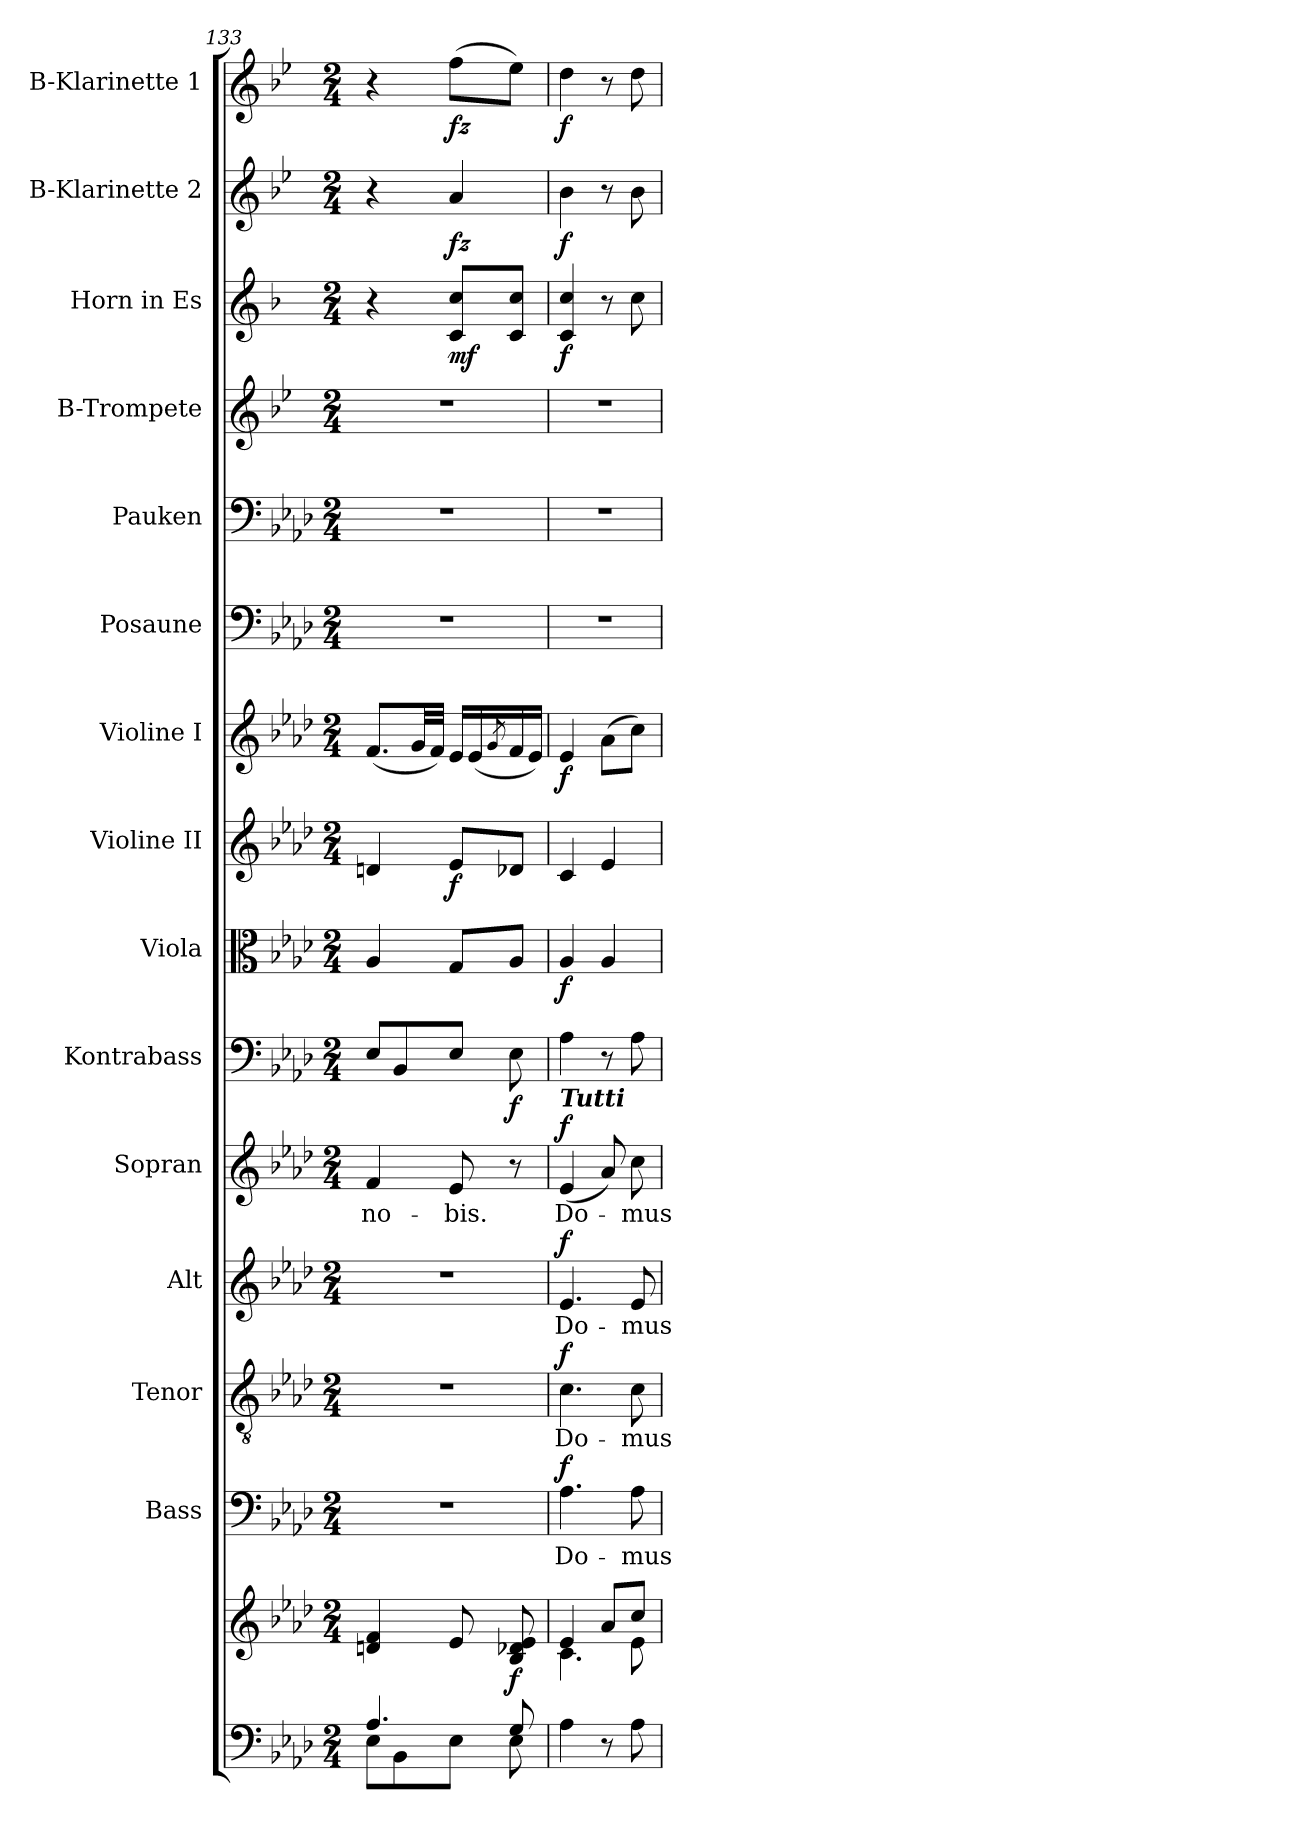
**kern	**kern	**dynam	**kern	**text	**dynam	**kern	**text	**dynam	**kern	**text	**dynam	**kern	**text	**dynam	**kern	**dynam	**kern	**dynam	**kern	**dynam	**kern	**dynam	**kern	**kern	**kern	**kern	**dynam	**kern	**dynam	**kern	**dynam
*part15	*part15	*part15	*part14	*part14	*part14	*part13	*part13	*part13	*part12	*part12	*part12	*part11	*part11	*part11	*part10	*part10	*part9	*part9	*part8	*part8	*part7	*part7	*part6	*part5	*part4	*part3	*part3	*part2	*part2	*part1	*part1
*staff16	*staff15	*staff15/16	*staff14	*staff14	*staff14	*staff13	*staff13	*staff13	*staff12	*staff12	*staff12	*staff11	*staff11	*staff11	*staff10	*staff10	*staff9	*staff9	*staff8	*staff8	*staff7	*staff7	*staff6	*staff5	*staff4	*staff3	*staff3	*staff2	*staff2	*staff1	*staff1
*	*	*	*I"Bass	*	*	*I"Tenor	*	*	*I"Alt	*	*	*I"Sopran	*	*	*I"Kontrabass	*	*I"Viola	*	*I"Violine II	*	*I"Violine I	*	*I"Posaune	*I"Pauken	*I"B-Trompete	*I"Horn in Es	*	*I"B-Klarinette 2	*	*I"B-Klarinette 1	*
*	*	*	*I'B.	*	*	*I'T.	*	*	*I'A.	*	*	*I'S.	*	*	*I'Kb.	*	*I'Vla.	*	*I'Vl. II	*	*I'Vl. I	*	*I'Pos.	*I'Pk.	*I'B Trp.	*	*	*I'B Kl. 2	*	*I'B Kl. 1	*
!!LO:PB:g=z
*clefF4	*clefG2	*	*clefF4	*	*	*clefGv2	*	*	*clefG2	*	*	*clefG2	*	*	*clefF4	*	*clefC3	*	*clefG2	*	*clefG2	*	*clefF4	*clefF4	*clefG2	*clefG2	*	*clefG2	*	*clefG2	*
*	*	*	*	*	*	*	*	*	*	*	*	*	*	*	*ITrd7c12	*	*	*	*	*	*	*	*	*	*ITrd1c2	*ITrd5c9	*	*ITrd1c2	*	*ITrd1c2	*
*k[b-e-a-d-]	*k[b-e-a-d-]	*	*k[b-e-a-d-]	*	*	*k[b-e-a-d-]	*	*	*k[b-e-a-d-]	*	*	*k[b-e-a-d-]	*	*	*k[b-e-a-d-]	*	*k[b-e-a-d-]	*	*k[b-e-a-d-]	*	*k[b-e-a-d-]	*	*k[b-e-a-d-]	*k[b-e-a-d-]	*k[b-e-a-d-]	*k[b-e-a-d-]	*	*k[b-e-a-d-]	*	*k[b-e-a-d-]	*
*A-:	*A-:	*	*A-:	*	*	*A-:	*	*	*A-:	*	*	*A-:	*	*	*A-:	*	*A-:	*	*A-:	*	*A-:	*	*A-:	*A-:	*A-:	*A-:	*	*A-:	*	*A-:	*
*M2/4	*M2/4	*	*M2/4	*	*	*M2/4	*	*	*M2/4	*	*	*M2/4	*	*	*M2/4	*	*M2/4	*	*M2/4	*	*M2/4	*	*M2/4	*M2/4	*M2/4	*M2/4	*	*M2/4	*	*M2/4	*
=133	=133	=133	=133	=133	=133	=133	=133	=133	=133	=133	=133	=133	=133	=133	=133	=133	=133	=133	=133	=133	=133	=133	=133	=133	=133	=133	=133	=133	=133	=133	=133
*^	*	*	*	*	*	*	*	*	*	*	*	*	*	*	*	*	*	*	*	*	*	*	*	*	*	*	*	*	*	*	*
!	!	!	!	!	!	!	!	!	!	!	!	!	!	!LO:LY:b	!	!	!	!	!	!	!	!	!	!	!	!	!	!	!	!	!	!
4.A-/	8E-\L	4dn/ 4f/	.	2r	.	.	2r	.	.	2r	.	.	4f/	no-	.	8EE-/L	.	4A-/	.	4dn/	.	(<8.f/L	.	2r	2r	2r	4r	.	4r	.	4r	.
.	8BB-\	.	.	.	.	.	.	.	.	.	.	.	.	.	.	8BBB-/	.	.	.	.	.	.	.	.	.	.	.	.	.	.	.	.
.	.	.	.	.	.	.	.	.	.	.	.	.	.	.	.	.	.	.	.	.	.	32g/LL	.	.	.	.	.	.	.	.	.	.
.	.	.	.	.	.	.	.	.	.	.	.	.	.	.	.	.	.	.	.	.	.	32f/JJJ)	.	.	.	.	.	.	.	.	.	.
!	!	!	!	!	!	!	!	!	!	!	!	!	!	!LO:LY:b	!	!	!	!	!	!	!LO:DY:b	!	!	!	!	!	!	!LO:DY:b	!	!LO:DY:b	!	!LO:DY:b
.	8E-\J	8e-/	.	.	.	.	.	.	.	.	.	.	8e-/	-bis.	.	8EE-/J	.	8G/L	.	8e-/L	f	16e-/LL	.	.	.	.	8E-/ 8e-/L	mf	4g/	fz	(>8ee-\L	fz
.	.	.	.	.	.	.	.	.	.	.	.	.	.	.	.	.	.	.	.	.	.	(<16e-/	.	.	.	.	.	.	.	.	.	.
.	.	.	.	.	.	.	.	.	.	.	.	.	.	.	.	.	.	.	.	.	.	8qg/	.	.	.	.	.	.	.	.	.	.
!	!	!	!LO:DY:b	!	!	!	!	!	!	!	!	!	!	!	!	!	!LO:DY:b	!	!	!	!	!	!	!	!	!	!	!	!	!	!	!
8G/	8E-\	8B-/ 8d-X/ 8e-/	f	.	.	.	.	.	.	.	.	.	8r	.	.	8EE-\	f	8A-/J	.	8d-X/J	.	16f/	.	.	.	.	8E-/ 8e-/J	.	.	.	8dd-\J)	.
.	.	.	.	.	.	.	.	.	.	.	.	.	.	.	.	.	.	.	.	.	.	16e-/JJ)	.	.	.	.	.	.	.	.	.	.
*v	*v	*	*	*	*	*	*	*	*	*	*	*	*	*	*	*	*	*	*	*	*	*	*	*	*	*	*	*	*	*	*	*
=134	=134	=134	=134	=134	=134	=134	=134	=134	=134	=134	=134	=134	=134	=134	=134	=134	=134	=134	=134	=134	=134	=134	=134	=134	=134	=134	=134	=134	=134	=134	=134
*	*^	*	*	*	*	*	*	*	*	*	*	*	*	*	*	*	*	*	*	*	*	*	*	*	*	*	*	*	*	*	*
!	!	!	!	!	!	!	!	!	!	!	!	!	!LO:TX:a:Bi:t=Tutti	!	!	!	!	!	!	!	!	!	!	!	!	!	!	!	!	!	!	!
!	!	!	!	!	!LO:LY:b	!LO:DY:a	!	!LO:LY:b	!LO:DY:a	!	!LO:LY:b	!LO:DY:a	!	!LO:LY:b	!LO:DY:a	!	!	!	!LO:DY:b	!	!	!	!LO:DY:b	!	!	!	!	!LO:DY:b	!	!LO:DY:b	!	!LO:DY:b
4A-\	4e-/	4.c\	.	4.A-\	Do-	f	4.c\	Do-	f	4.e-/	Do-	f	(<4e-/	Do-	f	4AA-\	.	4A-/	f	4c/	.	4e-/	f	2r	2r	2r	4E-/ 4e-/	f	4a-\	f	4cc\	f
8r	8a-/L	.	.	.	.	.	.	.	.	.	.	.	8a-/)	.	.	8r	.	4A-/	.	4e-/	.	(>8a-\L	.	.	.	.	8r	.	8r	.	8r	.
!	!	!	!	!	!LO:LY:b	!	!	!LO:LY:b	!	!	!LO:LY:b	!	!	!LO:LY:b	!	!	!	!	!	!	!	!	!	!	!	!	!	!	!	!	!	!
8A-\	8cc/J	8e-\	.	8A-\	-mus	.	8c\	-mus	.	8e-/	-mus	.	8cc\	-mus	.	8AA-\	.	.	.	.	.	8cc\J)	.	.	.	.	8e-\	.	8a-\	.	8cc\	.
*	*v	*v	*	*	*	*	*	*	*	*	*	*	*	*	*	*	*	*	*	*	*	*	*	*	*	*	*	*	*	*	*	*
=	=	=	=	=	=	=	=	=	=	=	=	=	=	=	=	=	=	=	=	=	=	=	=	=	=	=	=	=	=	=	=
*-	*-	*-	*-	*-	*-	*-	*-	*-	*-	*-	*-	*-	*-	*-	*-	*-	*-	*-	*-	*-	*-	*-	*-	*-	*-	*-	*-	*-	*-	*-	*-
